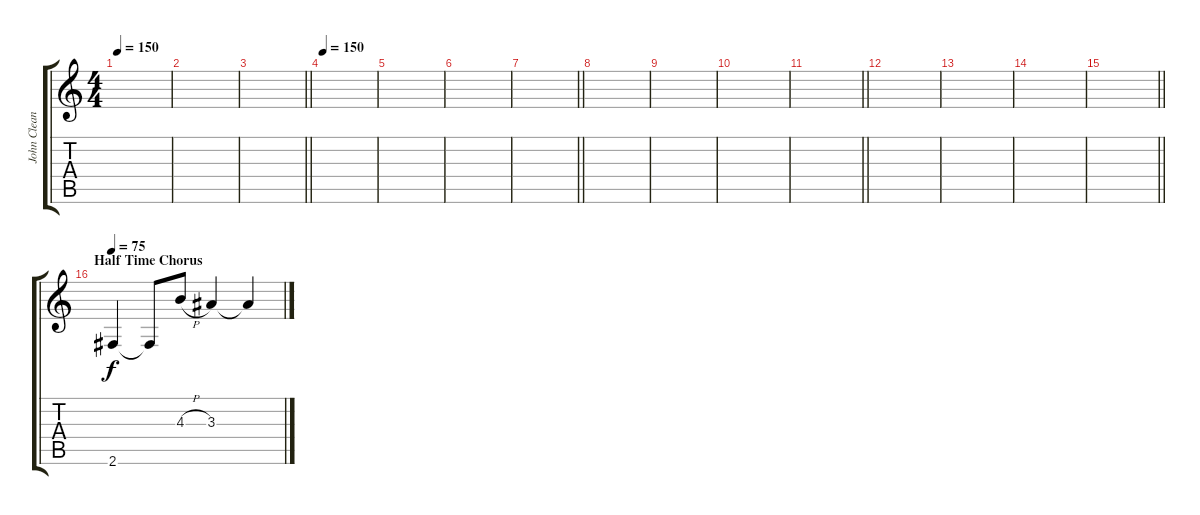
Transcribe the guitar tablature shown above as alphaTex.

\track ("John Clean" "John Clean") {instrument acousticguitarsteel}
\staff {score tabs}
\tuning (E4 B3 G3 D3 A2 E2) {hide}
\ts (4 4)
\tempo 150
\clef g2
\ks c
|
|
\barLineRight lightlight
|
\tempo 150
|
|
|
\barLineRight lightlight
|
|
|
|
\barLineRight lightlight
|
|
|
|
\barLineRight lightlight
|
\section ("" "Half Time Chorus")
\tempo 75
2.6.4 2.6{t}.8 4.3{h}.8 3.3.4 3.3{t}.4
